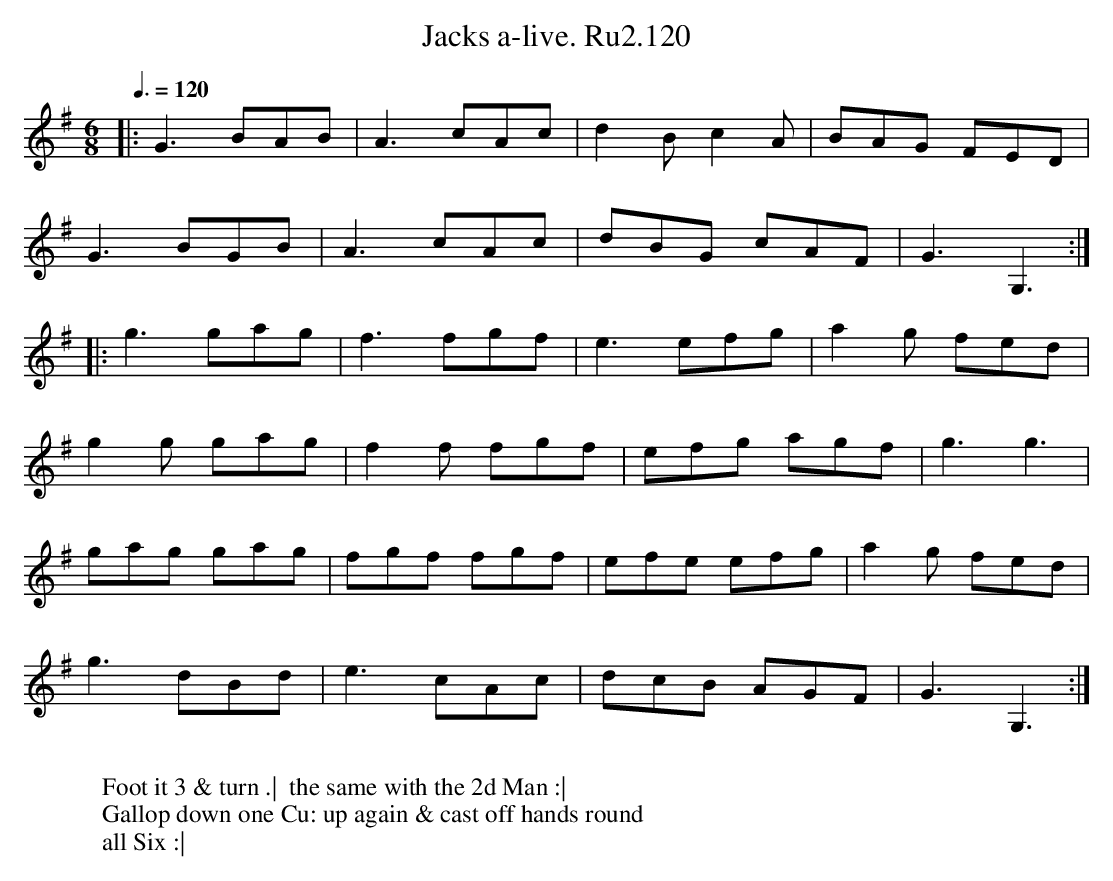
X:1
T:Jacks a-live. Ru2.120
L:1/8
M:6/8
Q:3/8=120
K:G
|:G3 BAB|A3 cAc|d2B c2A|BAG FED|
G3 BGB|A3 cAc|dBG cAF|G3G,3 :|
|: g3 gag|f3 fgf|e3 efg|a2g fed|
g2g gag|f2f fgf|efg agf|g3g3|
gag gag|fgf fgf|efe efg|a2g fed|
g3 dBd|e3 cAc|dcB AGF|G3 G,3 :|
W:
W: Foot it 3 & turn .|  the same with the 2d Man :|
W: Gallop down one Cu: up again & cast off hands round
W: all Six :|
